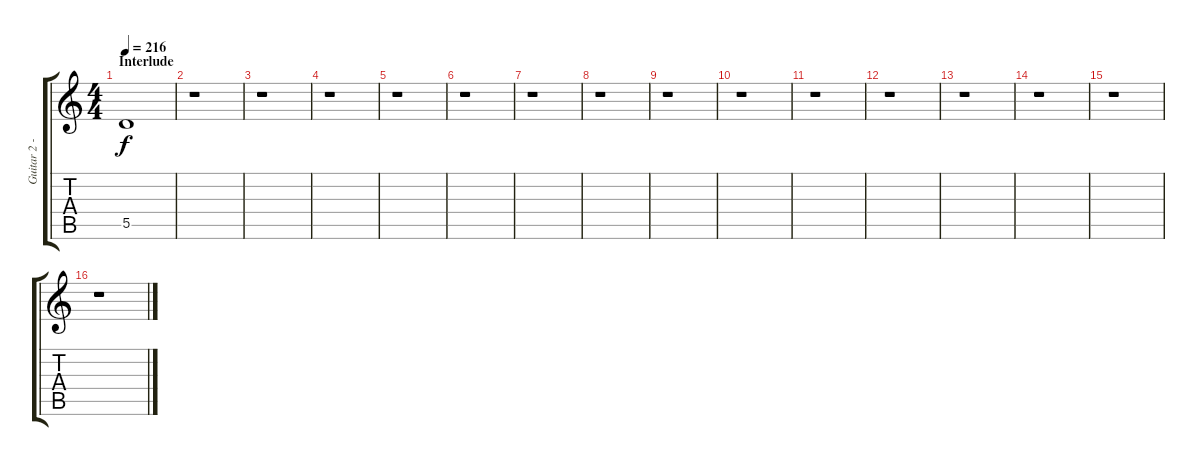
\track ("Guitar 2 - Distortion" "Guitar 2 -") {instrument distortionguitar}
\staff {score tabs}
\tuning (E4 B3 G3 D3 A2 E2) {hide}
\ts (4 4)
\section ("" "Interlude")
\tempo 216
\clef g2
\ks c
5.5.1{dy f} |
r.1 |
r.1 |
r.1 |
r.1 |
r.1 |
r.1 |
r.1 |
r.1 |
r.1 |
r.1 |
r.1 |
r.1 |
r.1 |
r.1 |
r.1
